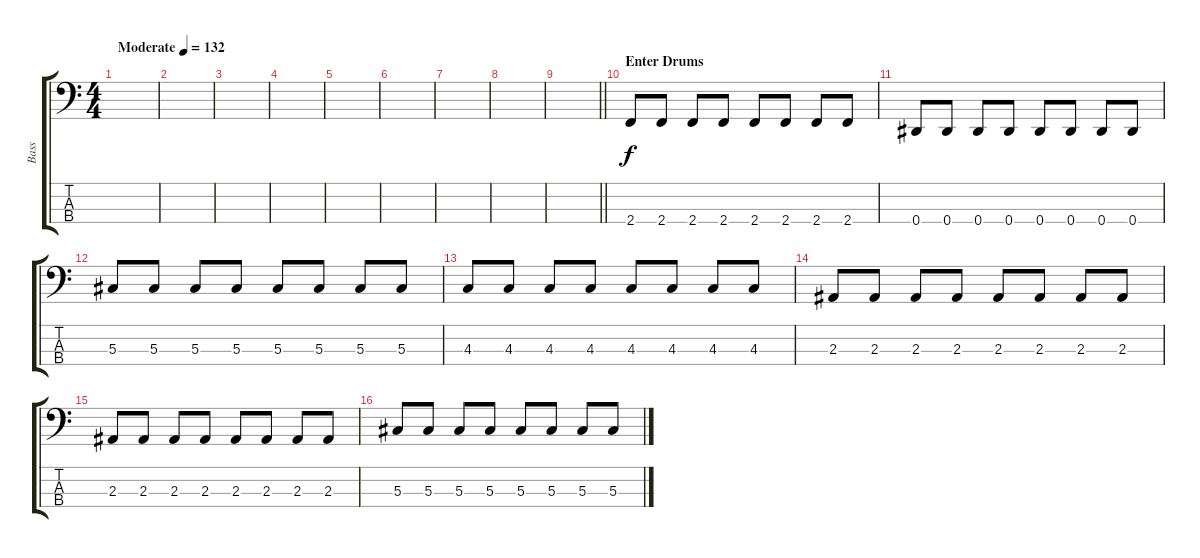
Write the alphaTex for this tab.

\track ("Bass" "Bass") {instrument electricbassfinger}
\staff {score tabs}
\tuning (Gb2 Db2 Ab1 Eb1) {hide}
\ts (4 4)
\tempo (132 "Moderate")
\clef f4
\ks c
|
|
|
|
|
|
|
|
\barLineRight lightlight
|
\section ("" "Enter Drums")
2.4.8 2.4.8 2.4.8 2.4.8 2.4.8 2.4.8 2.4.8 2.4.8 |
0.4.8 0.4.8 0.4.8 0.4.8 0.4.8 0.4.8 0.4.8 0.4.8 |
5.3.8 5.3.8 5.3.8 5.3.8 5.3.8 5.3.8 5.3.8 5.3.8 |
4.3.8 4.3.8 4.3.8 4.3.8 4.3.8 4.3.8 4.3.8 4.3.8 |
2.3.8 2.3.8 2.3.8 2.3.8 2.3.8 2.3.8 2.3.8 2.3.8 |
2.3.8 2.3.8 2.3.8 2.3.8 2.3.8 2.3.8 2.3.8 2.3.8 |
5.3.8 5.3.8 5.3.8 5.3.8 5.3.8 5.3.8 5.3.8 5.3.8
